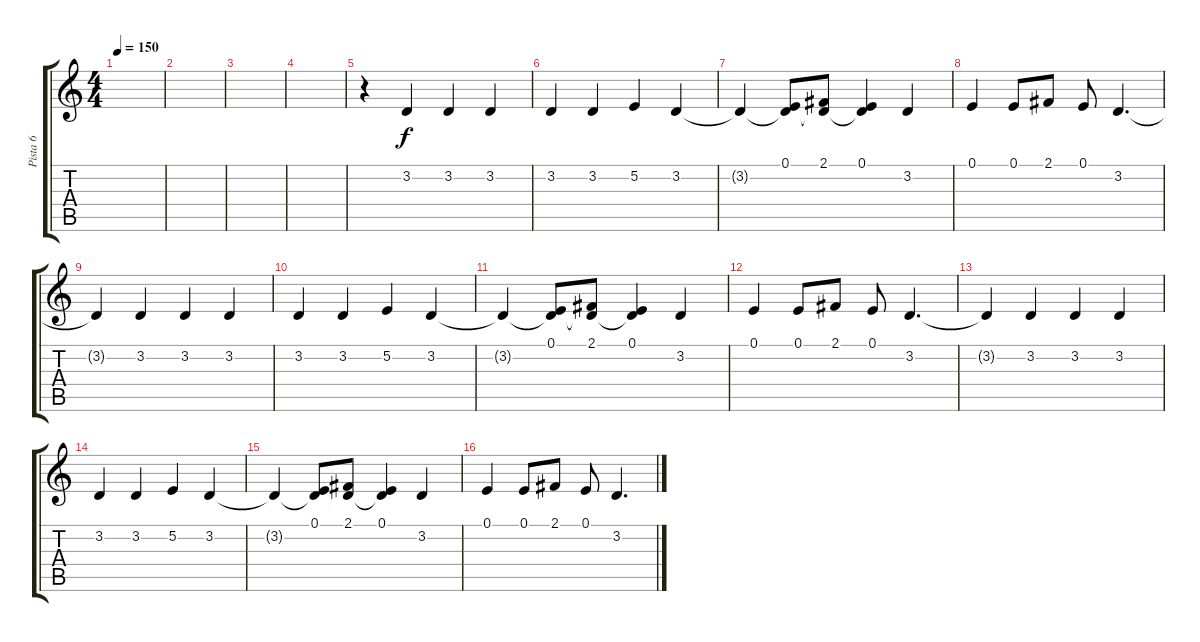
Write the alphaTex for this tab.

\track ("Pista 6" "Pista 6") {instrument electricgrandpiano}
\staff {score tabs}
\tuning (E4 B3 G3 D3 A2 E2) {hide}
\ts (4 4)
\tempo 150
\clef g2
\ks c
|
|
|
|
r.4 3.2.4 3.2.4 3.2.4 |
3.2.4 3.2.4 5.2.4 3.2.4 |
3.2{t}.4 (0.1 3.2{t}).8 (2.1 3.2{t}).8 (0.1 3.2{t}).4 3.2.4 |
0.1.4 0.1.8 2.1.8 0.1.8 3.2.4{d} |
3.2{t}.4 3.2.4 3.2.4 3.2.4 |
3.2.4 3.2.4 5.2.4 3.2.4 |
3.2{t}.4 (0.1 3.2{t}).8 (2.1 3.2{t}).8 (0.1 3.2{t}).4 3.2.4 |
0.1.4 0.1.8 2.1.8 0.1.8 3.2.4{d} |
3.2{t}.4 3.2.4 3.2.4 3.2.4 |
3.2.4 3.2.4 5.2.4 3.2.4 |
3.2{t}.4 (0.1 3.2{t}).8 (2.1 3.2{t}).8 (0.1 3.2{t}).4 3.2.4 |
0.1.4 0.1.8 2.1.8 0.1.8 3.2.4{d}
